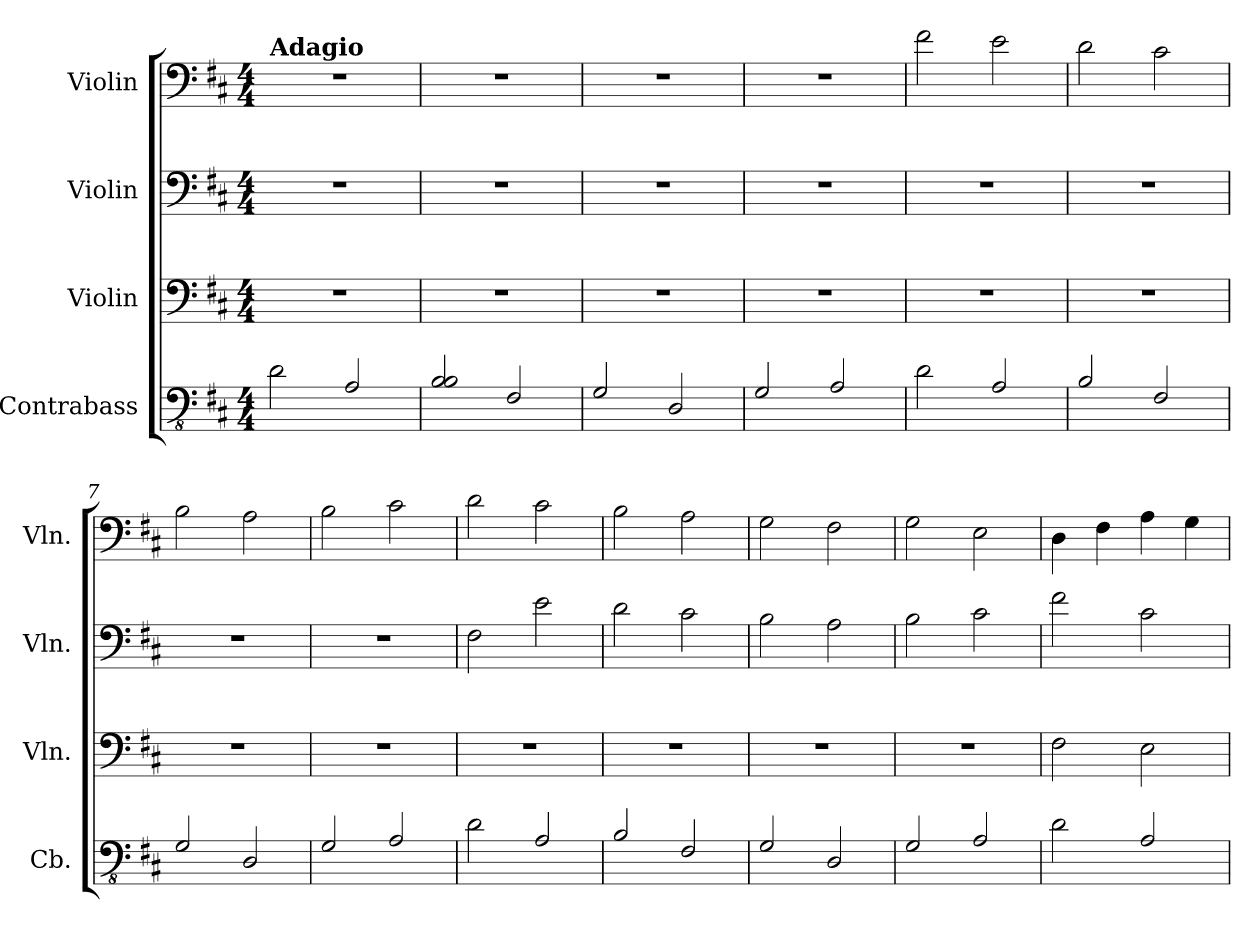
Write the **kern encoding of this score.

**kern	**kern	**kern	**kern
*part4	*part3	*part2	*part1
*staff4	*staff3	*staff2	*staff1
*I"Contrabass	*I"Violin	*I"Violin	*I"Violin
*I'Cb.	*I'Vln.	*I'Vln.	*I'Vln.
*clefFv4	*clefF4	*clefF4	*clefF4
*ITrd7c12	*	*	*
*k[f#c#]	*k[f#c#]	*k[f#c#]	*k[f#c#]
*M4/4	*M4/4	*M4/4	*M4/4
=1	=1	=1	=1
!	!	!	!LO:TX:a:B:t=Adagio
2DD\	1r	1r	1r
2AAA/	.	.	.
=2	=2	=2	=2
2BBB/ 2BBB/	1r	1r	1r
2FFF#/	.	.	.
=3	=3	=3	=3
2GGG/	1r	1r	1r
2DDD/	.	.	.
=4	=4	=4	=4
2GGG/	1r	1r	1r
2AAA/	.	.	.
=5	=5	=5	=5
2DD\	1r	1r	2f#\
2AAA/	.	.	2e\
=6	=6	=6	=6
2BBB/	1r	1r	2d\
2FFF#/	.	.	2c#\
=7	=7	=7	=7
2GGG/	1r	1r	2B\
2DDD/	.	.	2A\
=8	=8	=8	=8
2GGG/	1r	1r	2B\
2AAA/	.	.	2c#\
=9	=9	=9	=9
2DD\	1r	2F#\	2d\
2AAA/	.	2e\	2c#\
=10	=10	=10	=10
2BBB/	1r	2d\	2B\
2FFF#/	.	2c#\	2A\
=11	=11	=11	=11
2GGG/	1r	2B\	2G\
2DDD/	.	2A\	2F#\
=12	=12	=12	=12
2GGG/	1r	2B\	2G\
2AAA/	.	2c#\	2E\
!!LO:LB:g=z
=13	=13	=13	=13
2DD\	2F#\	2f#\	4D\
.	.	.	4F#\
2AAA/	2E\	2c#\	4A\
.	.	.	4G\
=	=	=	=
*-	*-	*-	*-
